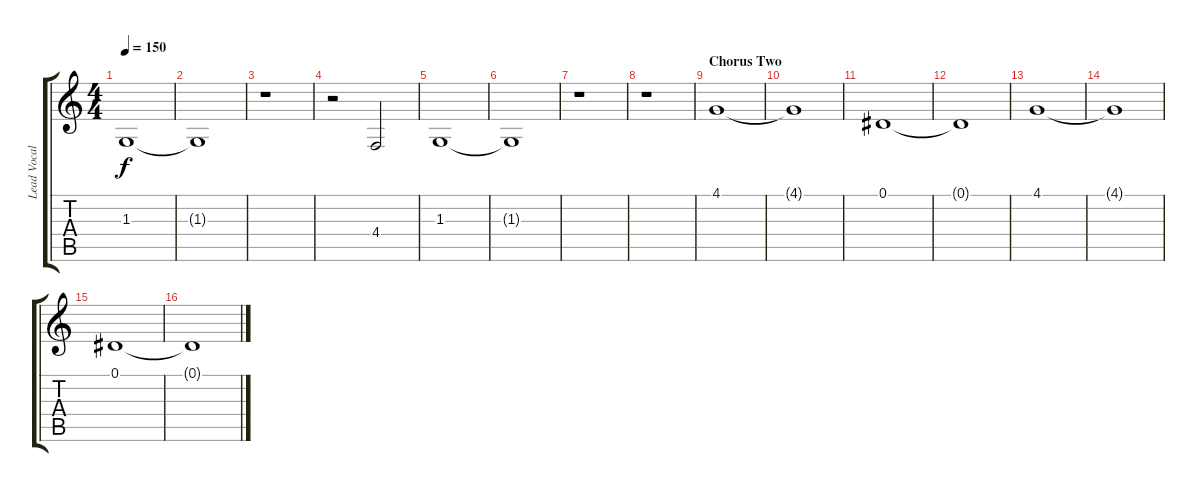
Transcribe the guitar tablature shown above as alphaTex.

\track ("Lead Vocals [Rivers Cuomo]" "Lead Vocal") {instrument lead1square}
\staff {score tabs}
\tuning (Eb4 Bb3 Gb3 Db3 Ab2 Eb2) {hide}
\ts (4 4)
\tempo 150
\clef g2
\ks c
1.3.1{dy f} |
1.3{t}.1 |
r.1 |
r.2 4.4.2 |
1.3.1 |
1.3{t}.1 |
r.1 |
r.1 |
\section ("" "Chorus Two")
4.1.1{volume 16} |
4.1{t}.1 |
0.1.1 |
0.1{t}.1 |
4.1.1{volume 16} |
4.1{t}.1 |
0.1.1 |
0.1{t}.1
